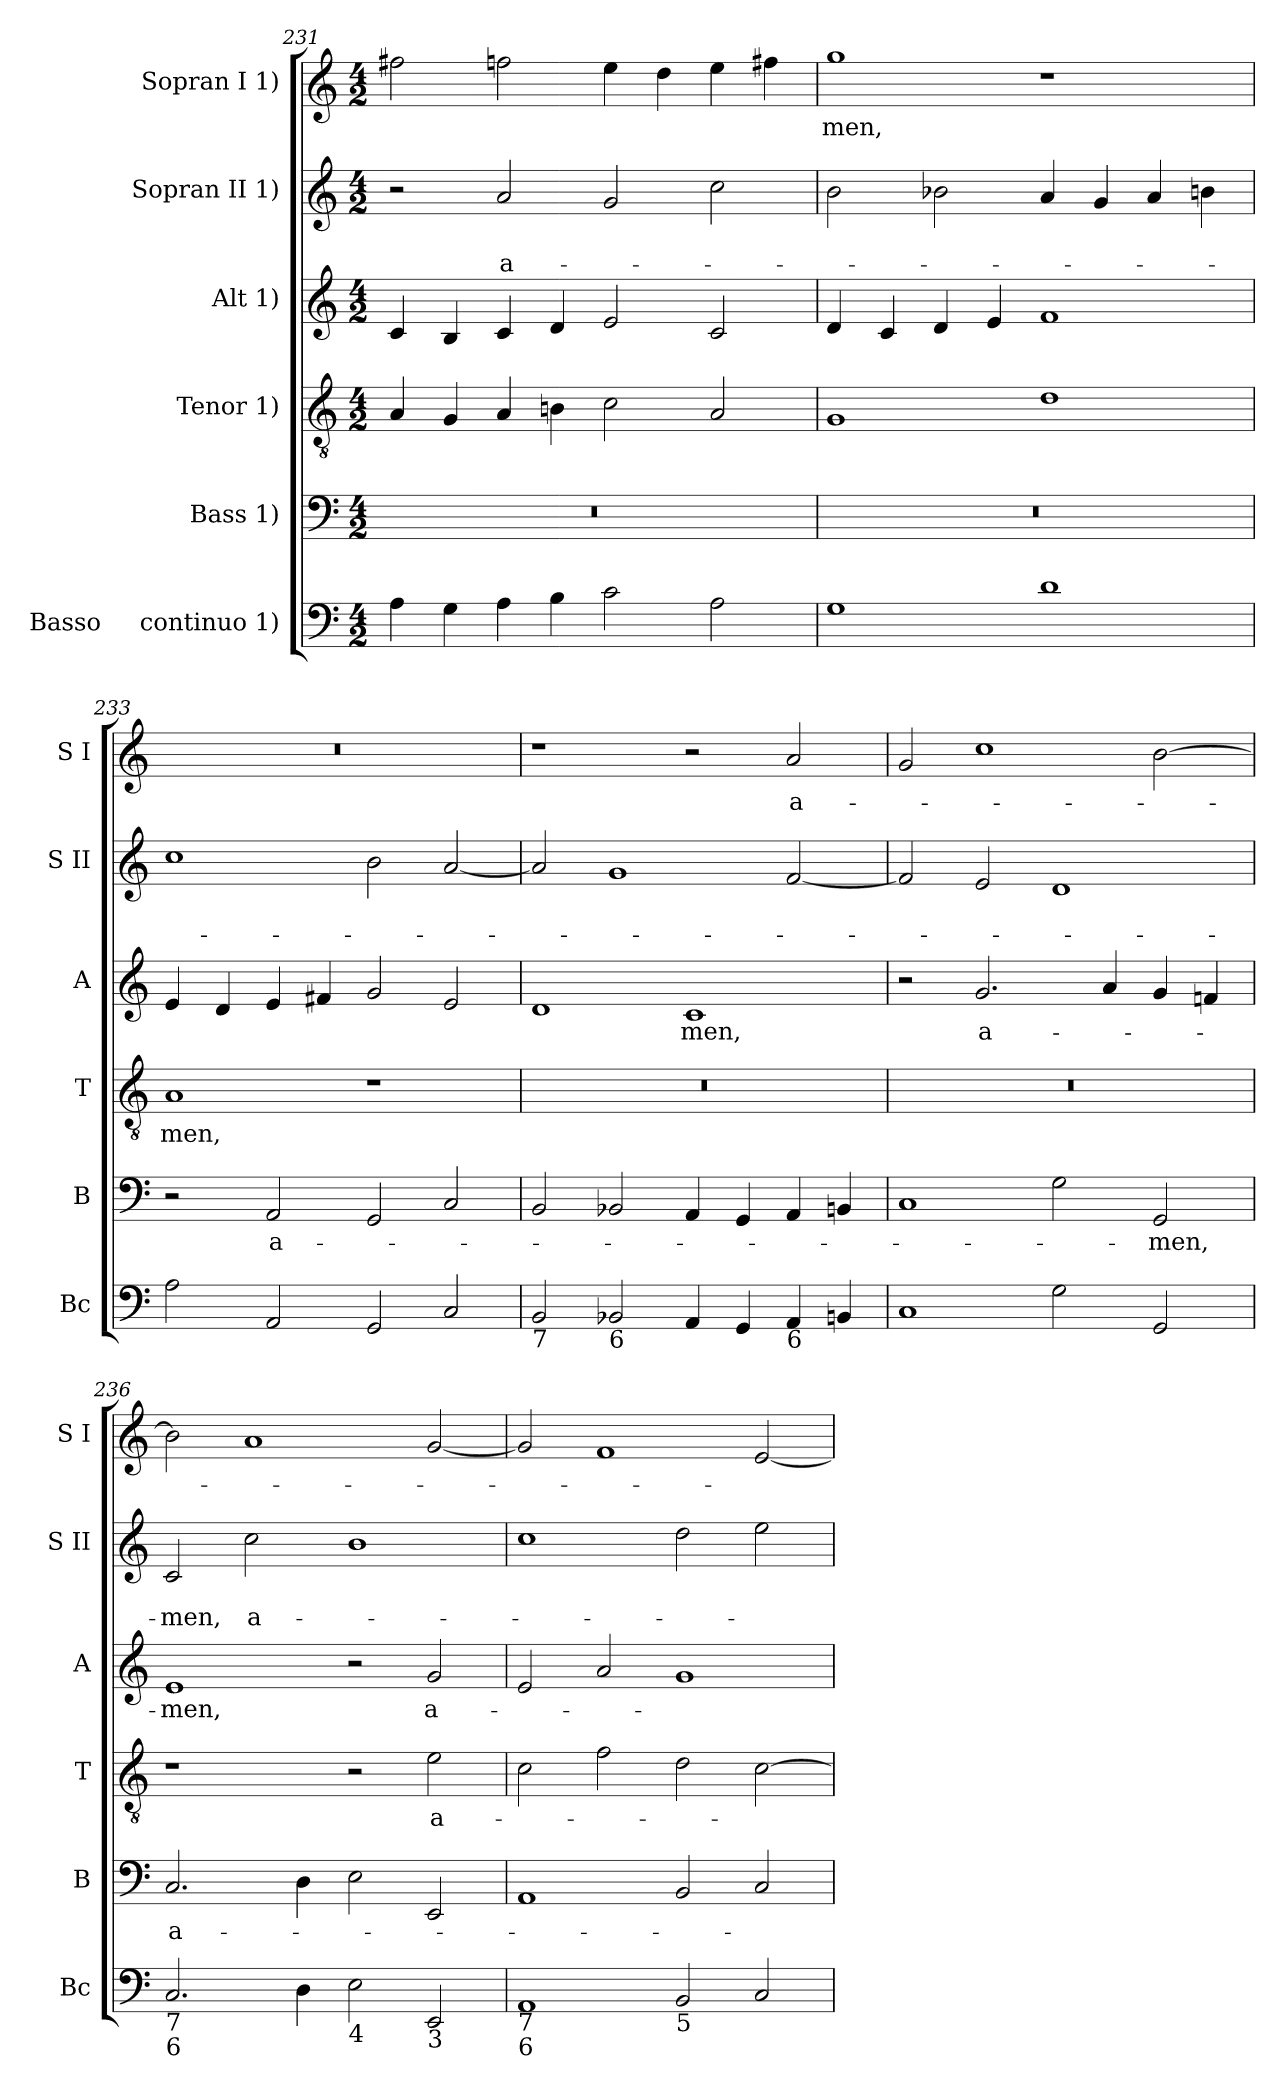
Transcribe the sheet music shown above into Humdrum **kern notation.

**kern	**kern	**text	**kern	**text	**kern	**text	**kern	**text	**text	**kern	**text
*part6	*part5	*part5	*part4	*part4	*part3	*part3	*part2	*part2	*part2	*part1	*part1
*staff6	*staff5	*staff5	*staff4	*staff4	*staff3	*staff3	*staff2	*staff2	*staff2	*staff1	*staff1
*I"Basso     continuo 1)	*I"Bass 1)	*	*I"Tenor 1)	*	*I"Alt 1)	*	*I"Sopran II 1)	*	*	*I"Sopran I 1)	*
*I'Bc	*I'B	*	*I'T	*	*I'A	*	*I'S II	*	*	*I'S I	*
*clefF4	*clefF4	*	*clefGv2	*	*clefG2	*	*clefG2	*	*	*clefG2	*
*k[]	*k[]	*	*k[]	*	*k[]	*	*k[]	*	*	*k[]	*
*C:	*C:	*	*C:	*	*C:	*	*C:	*	*	*C:	*
*M4/2	*M4/2	*	*M4/2	*	*M4/2	*	*M4/2	*	*	*M4/2	*
=231	=231	=231	=231	=231	=231	=231	=231	=231	=231	=231	=231
4A\	0r	.	4A/	.	4c/	.	2r	.	.	2ff#X\	.
4G\	.	.	4G/	.	4B/	.	.	.	.	.	.
4A\	.	.	4A/	.	4c/	.	2a/	.	a-	2ffn\	.
4B\	.	.	4Bn\	.	4d/	.	.	.	.	.	.
2c\	.	.	2c\	.	2e/	.	2g/	.	.	4ee\	.
.	.	.	.	.	.	.	.	.	.	4dd\	.
2A\	.	.	2A/	.	2c/	.	2cc\	.	.	4ee\	.
.	.	.	.	.	.	.	.	.	.	4ff#X\	.
!!LO:LB:g=z
=232	=232	=232	=232	=232	=232	=232	=232	=232	=232	=232	=232
1G	0r	.	1G	.	4d/	.	2b\	.	.	1gg	-men,
.	.	.	.	.	4c/	.	.	.	.	.	.
.	.	.	.	.	4d/	.	2b-X\	.	.	.	.
.	.	.	.	.	4e/	.	.	.	.	.	.
1d	.	.	1d	.	1f	.	4a/	.	.	1r	.
.	.	.	.	.	.	.	4g/	.	.	.	.
.	.	.	.	.	.	.	4a/	.	.	.	.
.	.	.	.	.	.	.	4bn\	.	.	.	.
=233	=233	=233	=233	=233	=233	=233	=233	=233	=233	=233	=233
2A\	2r	.	1A	-men,	4e/	.	1cc	.	.	0r	.
.	.	.	.	.	4d/	.	.	.	.	.	.
2AA/	2AA/	a-	.	.	4e/	.	.	.	.	.	.
.	.	.	.	.	4f#X/	.	.	.	.	.	.
2GG/	2GG/	.	1r	.	2g/	.	2b\	.	.	.	.
2C/	2C/	.	.	.	2e/	.	[2a/	.	.	.	.
=234	=234	=234	=234	=234	=234	=234	=234	=234	=234	=234	=234
!LO:TX:b:t=7	!	!	!	!	!	!	!	!	!	!	!
2BB/	2BB/	.	0r	.	1d	.	2a/]	.	.	1r	.
!LO:TX:b:t=6	!	!	!	!	!	!	!	!	!	!	!
2BB-X/	2BB-X/	.	.	.	.	.	1g	.	.	.	.
4AA/	4AA/	.	.	.	1c	-men,	.	.	.	2r	.
4GG/	4GG/	.	.	.	.	.	.	.	.	.	.
!LO:TX:b:t=6	!	!	!	!	!	!	!	!	!	!	!
4AA/	4AA/	.	.	.	.	.	[2f/	.	.	2a/	a-
4BBn/	4BBn/	.	.	.	.	.	.	.	.	.	.
=235	=235	=235	=235	=235	=235	=235	=235	=235	=235	=235	=235
1C	1C	.	0r	.	2r	.	2f/]	.	.	2g/	.
.	.	.	.	.	2.g/	a-	2e/	.	.	1cc	.
2G\	2G\	.	.	.	.	.	1d	.	.	.	.
.	.	.	.	.	4a/	.	.	.	.	.	.
2GG/	2GG/	-men,	.	.	4g/	.	.	.	.	[2b\	.
.	.	.	.	.	4fn/	.	.	.	.	.	.
=236	=236	=236	=236	=236	=236	=236	=236	=236	=236	=236	=236
!LO:TX:b:t=7	!	!	!	!	!	!	!	!	!	!	!
!LO:TX:b:t=6	!	!	!	!	!	!	!	!	!	!	!
2.C/	2.C/	a-	1r	.	1e	-men,	2c/	.	-men,	2b\]	.
.	.	.	.	.	.	.	2cc\	.	a-	1a	.
4D\	4D\	.	.	.	.	.	.	.	.	.	.
!LO:TX:b:t=4	!	!	!	!	!	!	!	!	!	!	!
2E\	2E\	.	2r	.	2r	.	1b	.	.	.	.
!LO:TX:b:t=3	!	!	!	!	!	!	!	!	!	!	!
2EE/	2EE/	.	2e\	a-	2g/	a-	.	.	.	[2g/	.
!!LO:LB:g=z
=237	=237	=237	=237	=237	=237	=237	=237	=237	=237	=237	=237
!LO:TX:b:t=7	!	!	!	!	!	!	!	!	!	!	!
!LO:TX:b:t=6	!	!	!	!	!	!	!	!	!	!	!
1AA	1AA	.	2c\	.	2e/	.	1cc	.	.	2g/]	.
.	.	.	2f\	.	2a/	.	.	.	.	1f	.
!LO:TX:b:t=5	!	!	!	!	!	!	!	!	!	!	!
2BB/	2BB/	.	2d\	.	1g	.	2dd\	.	.	.	.
2C/	2C/	.	[2c\	.	.	.	2ee\	.	.	[2e/	.
=	=	=	=	=	=	=	=	=	=	=	=
*-	*-	*-	*-	*-	*-	*-	*-	*-	*-	*-	*-
